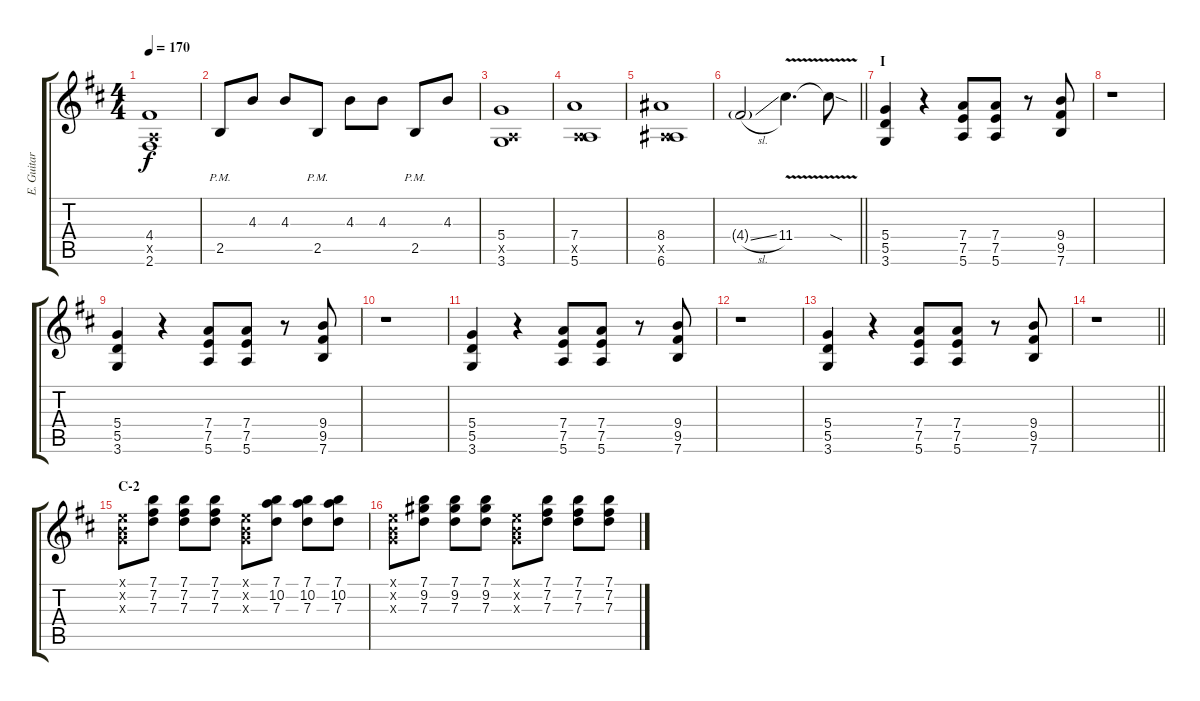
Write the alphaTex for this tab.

\track ("E. Guitar II" "E. Guitar ") {instrument overdrivenguitar}
\staff {score tabs}
\tuning (E4 B3 G3 D3 A2 E2) {hide}
\ts (4 4)
\tempo 170
\clef g2
\ks d
(4.4 0.5{x} 2.6).1{dy f} |
2.5{pm}.8 4.3.8 4.3.8 2.5{pm}.8 4.3.8 4.3.8 2.5{pm}.8 4.3.8 |
(5.4 0.5{x} 3.6).1 |
(7.4 0.5{x} 5.6).1 |
(8.4 0.5{x} 6.6).1 |
\barLineRight lightlight
4.4{sl g}.2 11.4{v}.4{d} 11.4{sod t}.8 |
\section ("" "I")
(5.4 5.5 3.6).4 r.4 (7.4 7.5 5.6).8 (7.4 7.5 5.6).8 r.8 (9.4 9.5 7.6).8 |
r.1 |
(5.4 5.5 3.6).4 r.4 (7.4 7.5 5.6).8 (7.4 7.5 5.6).8 r.8 (9.4 9.5 7.6).8 |
r.1 |
(5.4 5.5 3.6).4 r.4 (7.4 7.5 5.6).8 (7.4 7.5 5.6).8 r.8 (9.4 9.5 7.6).8 |
r.1 |
(5.4 5.5 3.6).4 r.4 (7.4 7.5 5.6).8 (7.4 7.5 5.6).8 r.8 (9.4 9.5 7.6).8 |
\barLineRight lightlight
r.1 |
\section ("" "C-2")
(0.1{x} 0.2{x} 0.3{x}).8 (7.1 7.2 7.3).8 (7.1 7.2 7.3).8 (7.1 7.2 7.3).8 (0.1{x} 0.2{x} 0.3{x}).8 (7.1 10.2 7.3).8 (7.1 10.2 7.3).8 (7.1 10.2 7.3).8 |
(0.1{x} 0.2{x} 0.3{x}).8 (7.1 9.2 7.3).8 (7.1 9.2 7.3).8 (7.1 9.2 7.3).8 (0.1{x} 0.2{x} 0.3{x}).8 (7.1 7.2 7.3).8 (7.1 7.2 7.3).8 (7.1 7.2 7.3).8
